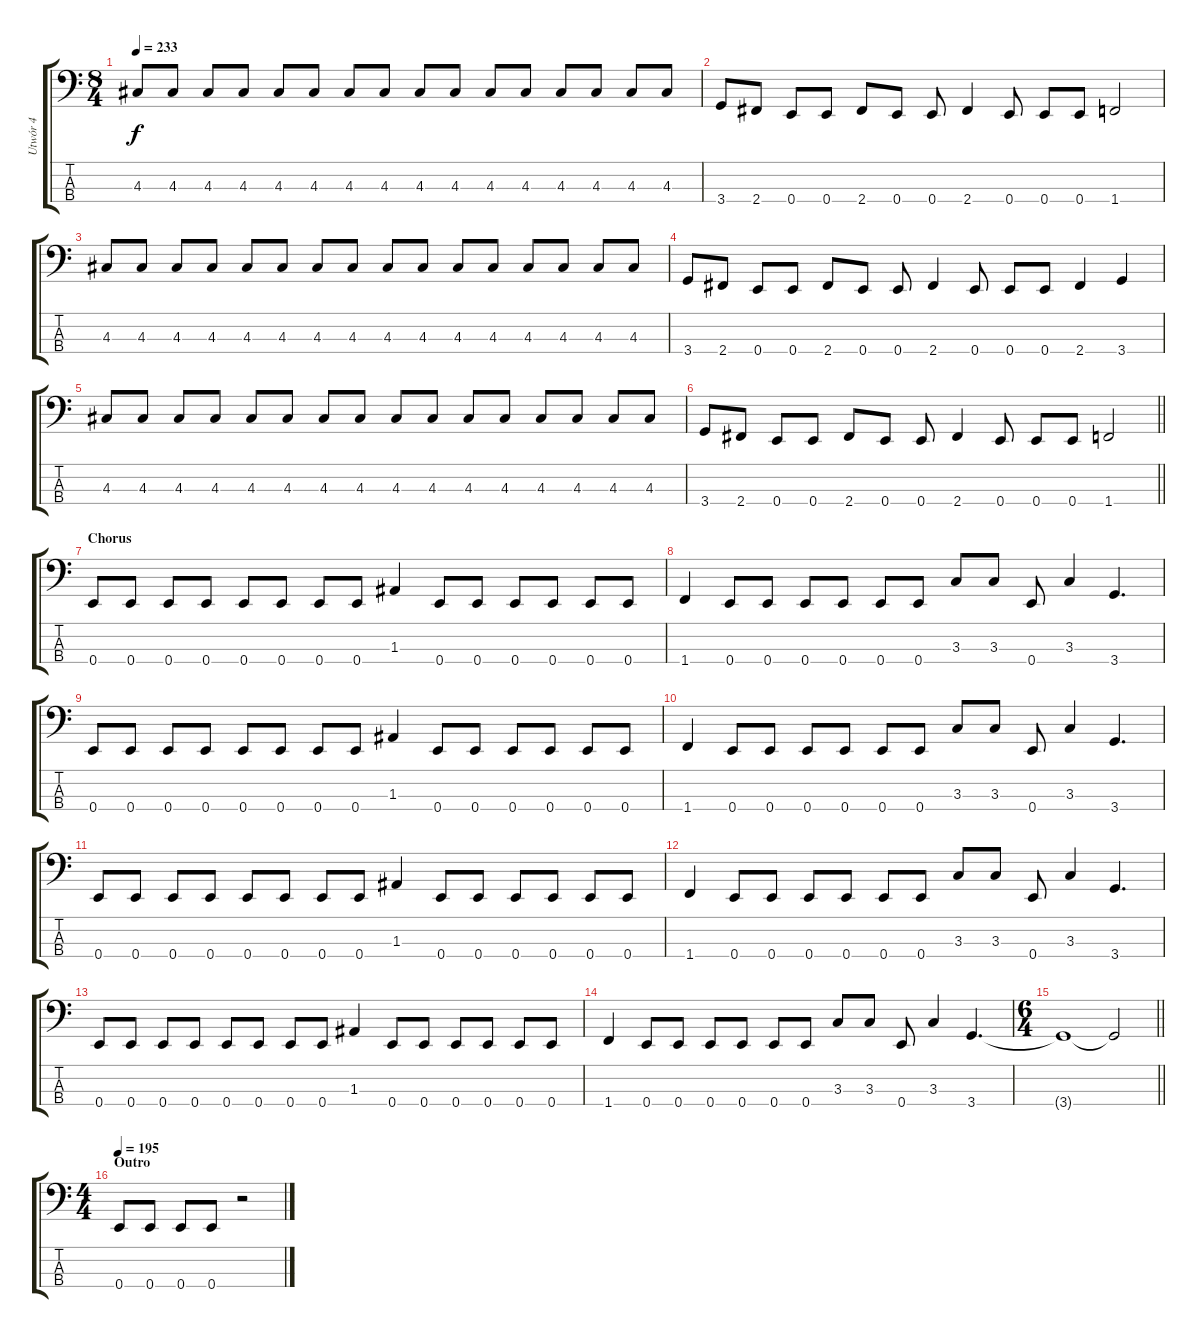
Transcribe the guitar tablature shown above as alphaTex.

\track ("Utwór 4" "Utwór 4") {instrument electricbassfinger}
\staff {score tabs}
\tuning (G2 D2 A1 E1) {hide}
\ts (8 4)
\tempo 233
\clef f4
\ks c
4.3.8{dy f} 4.3.8 4.3.8 4.3.8 4.3.8 4.3.8 4.3.8 4.3.8 4.3.8 4.3.8 4.3.8 4.3.8 4.3.8 4.3.8 4.3.8 4.3.8 |
3.4.8 2.4.8 0.4.8 0.4.8 2.4.8 0.4.8 0.4.8 2.4.4 0.4.8 0.4.8 0.4.8 1.4.2 |
4.3.8 4.3.8 4.3.8 4.3.8 4.3.8 4.3.8 4.3.8 4.3.8 4.3.8 4.3.8 4.3.8 4.3.8 4.3.8 4.3.8 4.3.8 4.3.8 |
3.4.8 2.4.8 0.4.8 0.4.8 2.4.8 0.4.8 0.4.8 2.4.4 0.4.8 0.4.8 0.4.8 2.4.4 3.4.4 |
4.3.8 4.3.8 4.3.8 4.3.8 4.3.8 4.3.8 4.3.8 4.3.8 4.3.8 4.3.8 4.3.8 4.3.8 4.3.8 4.3.8 4.3.8 4.3.8 |
\barLineRight lightlight
3.4.8 2.4.8 0.4.8 0.4.8 2.4.8 0.4.8 0.4.8 2.4.4 0.4.8 0.4.8 0.4.8 1.4.2 |
\section ("" "Chorus")
0.4.8 0.4.8 0.4.8 0.4.8 0.4.8 0.4.8 0.4.8 0.4.8 1.3.4 0.4.8 0.4.8 0.4.8 0.4.8 0.4.8 0.4.8 |
1.4.4 0.4.8 0.4.8 0.4.8 0.4.8 0.4.8 0.4.8 3.3.8 3.3.8 0.4.8 3.3.4 3.4.4{d} |
0.4.8 0.4.8 0.4.8 0.4.8 0.4.8 0.4.8 0.4.8 0.4.8 1.3.4 0.4.8 0.4.8 0.4.8 0.4.8 0.4.8 0.4.8 |
1.4.4 0.4.8 0.4.8 0.4.8 0.4.8 0.4.8 0.4.8 3.3.8 3.3.8 0.4.8 3.3.4 3.4.4{d} |
0.4.8 0.4.8 0.4.8 0.4.8 0.4.8 0.4.8 0.4.8 0.4.8 1.3.4 0.4.8 0.4.8 0.4.8 0.4.8 0.4.8 0.4.8 |
1.4.4 0.4.8 0.4.8 0.4.8 0.4.8 0.4.8 0.4.8 3.3.8 3.3.8 0.4.8 3.3.4 3.4.4{d} |
0.4.8 0.4.8 0.4.8 0.4.8 0.4.8 0.4.8 0.4.8 0.4.8 1.3.4 0.4.8 0.4.8 0.4.8 0.4.8 0.4.8 0.4.8 |
1.4.4 0.4.8 0.4.8 0.4.8 0.4.8 0.4.8 0.4.8 3.3.8 3.3.8 0.4.8 3.3.4 3.4.4{d} |
\ts (6 4)
\barLineRight lightlight
3.4{t}.1 3.4{t}.2 |
\ts (4 4)
\section ("" "Outro")
\tempo 195
0.4.8 0.4.8 0.4.8 0.4.8 r.2
